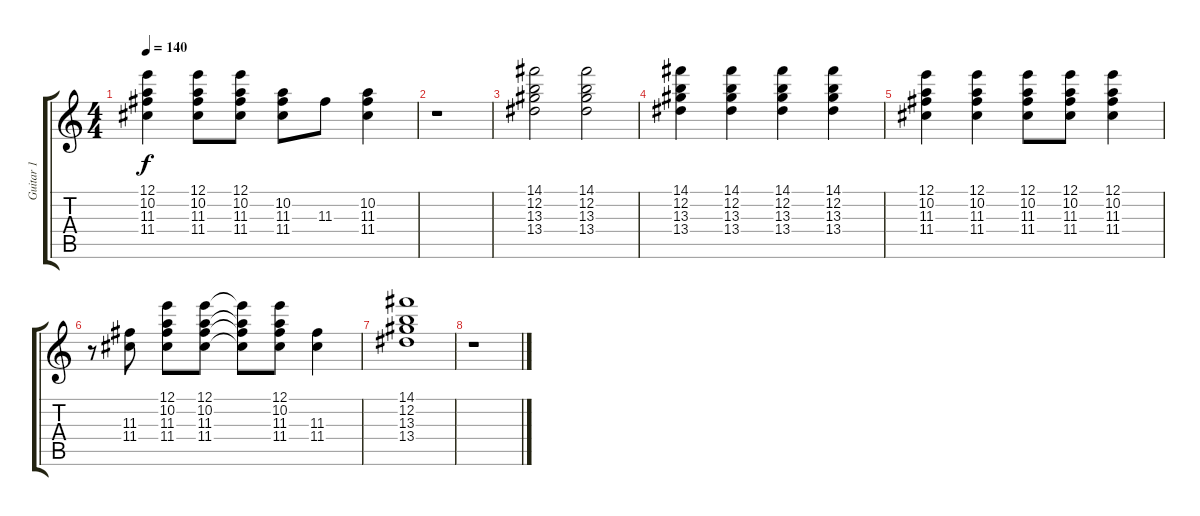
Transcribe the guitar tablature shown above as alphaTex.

\track ("Guitar 1" "Guitar 1") {instrument electricguitarclean}
\staff {score tabs}
\tuning (E4 B3 G3 D3 A2 E2) {hide}
\ts (4 4)
\tempo 140
\clef g2
\ks c
(12.1 10.2 11.3 11.4).4{dy f} (12.1 10.2 11.3 11.4).8 (12.1 10.2 11.3 11.4).8 (10.2 11.3 11.4).8 11.3.8 (10.2 11.3 11.4).4 |
r.1 |
(14.1 12.2 13.3 13.4).2 (14.1 12.2 13.3 13.4).2 |
(14.1 12.2 13.3 13.4).4 (14.1 12.2 13.3 13.4).4 (14.1 12.2 13.3 13.4).4 (14.1 12.2 13.3 13.4).4 |
(12.1 10.2 11.3 11.4).4 (12.1 10.2 11.3 11.4).4 (12.1 10.2 11.3 11.4).8 (12.1 10.2 11.3 11.4).8 (12.1 10.2 11.3 11.4).4 |
r.8 (11.3 11.4).8 (12.1 10.2 11.3 11.4).8 (12.1 10.2 11.3 11.4).8 (12.1{t} 10.2{t} 11.3{t} 11.4{t}).8 (12.1 10.2 11.3 11.4).8 (11.3 11.4).4 |
(14.1 12.2 13.3 13.4).1 |
r.1
